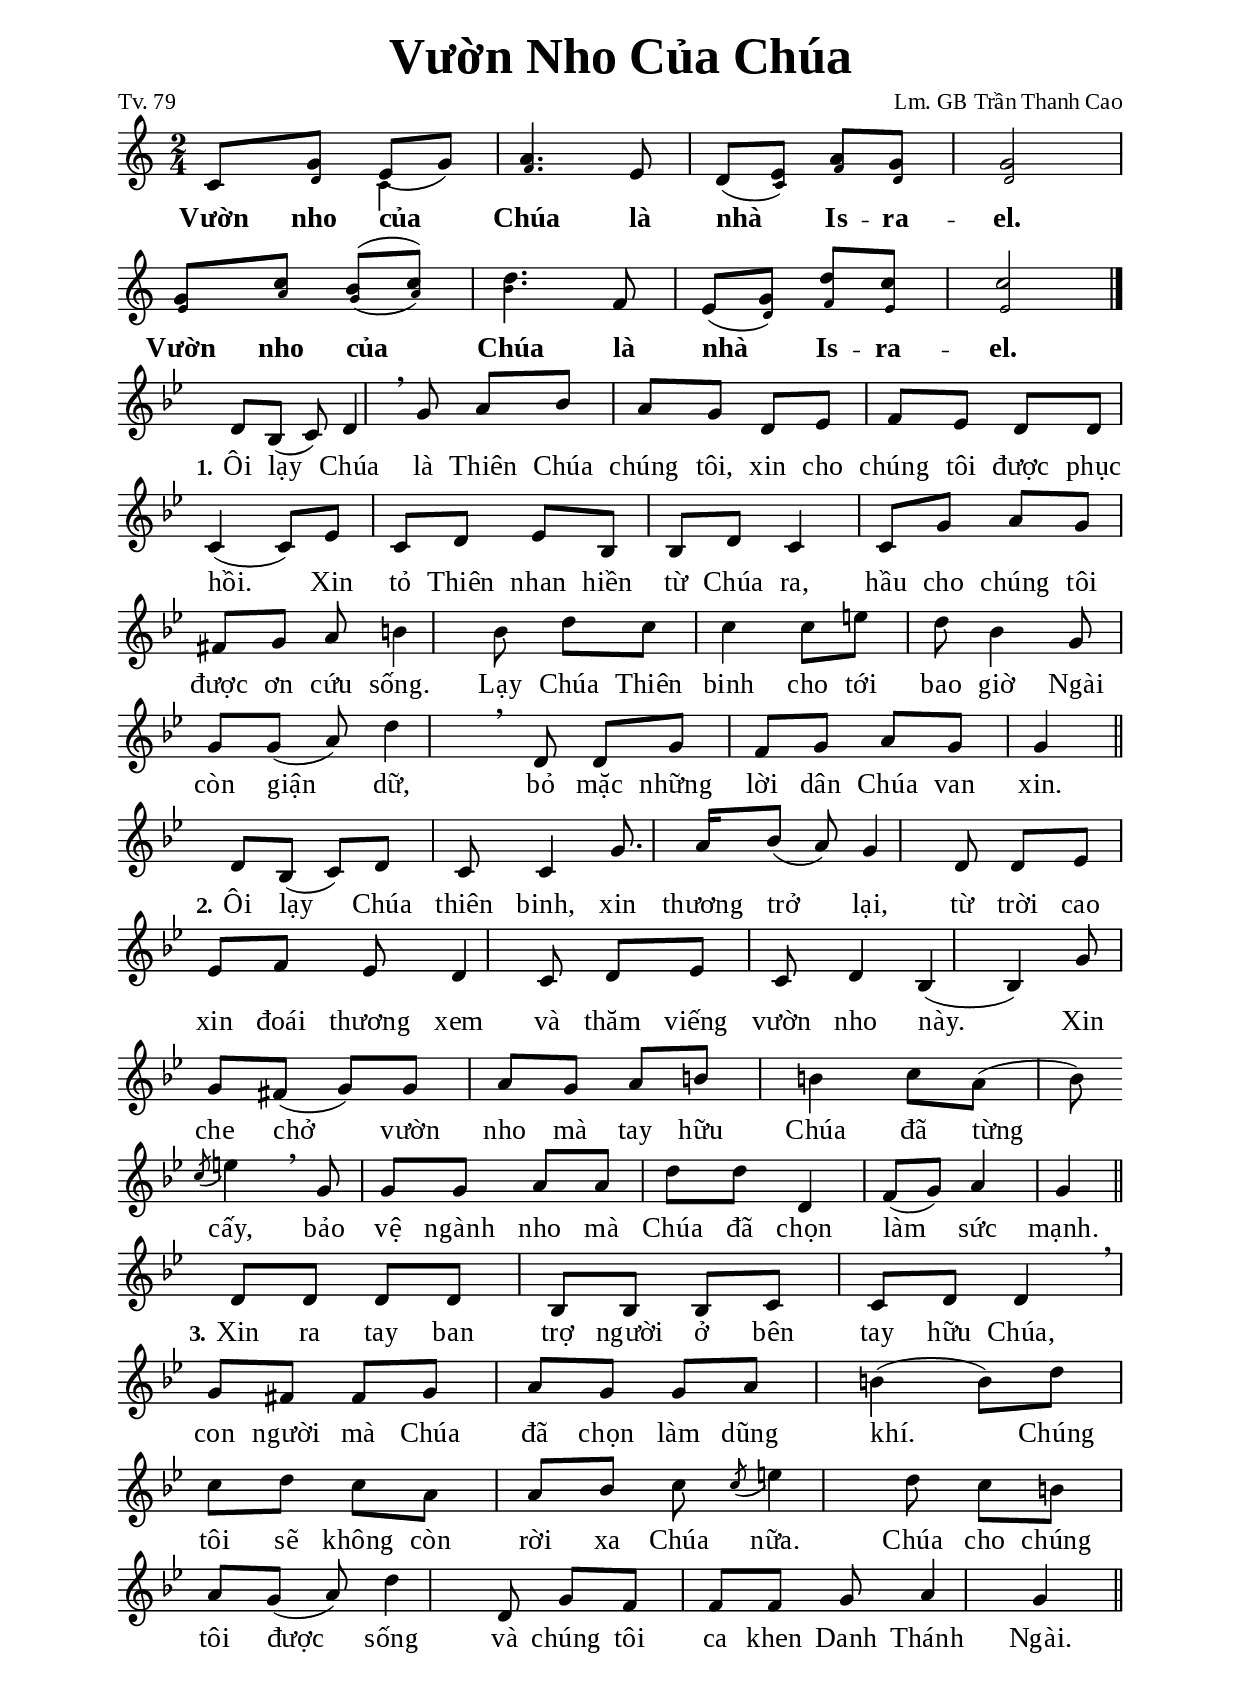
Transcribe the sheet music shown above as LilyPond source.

% Cài đặt chung
\version "2.22.1"
\include "english.ly"

\header {
  title = \markup { \fontsize #3 "Vườn Nho Của Chúa" }
  poet = "Tv. 79"
  composer = "Lm. GB Trần Thanh Cao"
  %arranger = " "
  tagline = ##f
}

% Nhạc điệp khúc
nhacDiepKhucSop = \relative c' {
  c8 g' e _(g) |
  a4. e8 |
  d (e) a g |
  g2 |
  g8 c b ^(c) |
  d4. f,8 |
  e _(g) d' c |
  c2 \bar "|."
}

nhacDiepKhucBas = \relative c' {
  c8 d c4 |
  f4. e8 |
  d _(c) f d |
  d2 |
  e8 a g _(a) 
  b4. f8 |
  e _(d) f e |
  e2
}

% Nhạc phiên khúc
nhacPhienKhucMot = \relative c' {
  d8 bf (c) d4 \breathe
  g8 a bf a g d ef f ef d d c4 (c8)
  ef c d ef bf bf d c4
  c8 g' a g fs g a b!4 bf8 d c c4 c8 e! d bf4
  g8 g g (a) d4 \breathe
  d,8 d g f g a g g4 \bar "||"
}

nhacPhienKhucHai = \relative c' {
  d8 bf (c) d c c4
  g'8. a16 bf8 (a) g4
  d8 d ef ef f ef d4 c8 d ef c d4 bf (bf)
  g'8 g fs (g) g a g a b! b!4 c8 a (bf) \break
  \acciaccatura c8 e!4 \breathe
  g,8 g g a a d d d,4 f8 (g) a4 g \bar "||"
}

nhacPhienKhucBa = \relative c' {
  d8 d d d bf bf bf c c d d4 \breathe
  g8 fs fs g a g g a b!4 (b8)
  d c d c a a bf c \acciaccatura c e!4
  d8 c b! a g (a) d4
  d,8 g f f f g a4 g \bar "||"
}

% Lời điệp khúc
loiDiepKhuc = \lyricmode {
  Vườn nho của Chúa là nhà Is -- ra -- el.
  Vườn nho của Chúa là nhà Is -- ra -- el.
}

% Lời phiên khúc
loiPhienKhucMot = \lyricmode {
  \set stanza = #"1."
  Ôi lạy Chúa là Thiên Chúa chúng tôi,
  xin cho chúng tôi được phục hồi.
  Xin tỏ Thiên nhan hiền từ Chúa ra,
  hầu cho chúng tôi được ơn cứu sống.
  Lạy Chúa Thiên binh cho tới bao giờ
  Ngài còn giận dữ, bỏ mặc những lời dân Chúa van xin.
}

loiPhienKhucHai = \lyricmode {
  \set stanza = #"2."
  Ôi lạy Chúa thiên binh, xin thương trở lại,
  từ trời cao xin đoái thương xem và thăm viếng vườn nho này.
  Xin che chở vườn nho mà tay hữu Chúa đã từng cấy,
  bảo vệ ngành nho mà Chúa đã chọn làm sức mạnh.
}

loiPhienKhucBa = \lyricmode {
  \set stanza = #"3."
  Xin ra tay ban trợ người ở bên tay hữu Chúa,
  con người mà Chúa đã chọn làm dũng khí.
  Chúng tôi sẽ không còn rời xa Chúa nữa.
  Chúa cho chúng tôi được sống
  và chúng tôi ca khen Danh Thánh Ngài.
}


% Dàn trang
\paper {
  #(set-paper-size "a4")
  top-margin = 10\mm
  bottom-margin = 10\mm
  left-margin = 20\mm
  right-margin = 20\mm
  indent = #0
  #(define fonts
    (make-pango-font-tree
      "Liberation Serif"
      "Liberation Serif"
      "Liberation Serif"
      (/ 20 20)))
  page-count = #1
}

% Thiết lập tông và nhịp
TongNhip = { \key c \major \time 2/4 }

% Đổi kích thước nốt cho bè phụ
notBePhu =
#(define-music-function (font-size music) (number? ly:music?)
   (for-some-music
     (lambda (m)
       (if (music-is-of-type? m 'rhythmic-event)
           (begin
             (set! (ly:music-property m 'tweaks)
                   (cons `(font-size . ,font-size)
                         (ly:music-property m 'tweaks)))
             #t)
           #f))
     music)
   music)

\score {
  \new ChoirStaff <<
    \new Staff = diepKhuc \with {
        \consists "Merge_rests_engraver"
        %\magnifyStaff #(magstep +1)
        printPartCombineTexts = ##f
      }
      <<
      \new Voice \TongNhip \partCombine 
        \nhacDiepKhucSop
        \notBePhu -3 { \nhacDiepKhucBas }
      \new NullVoice = nhacThamChieu \nhacDiepKhucSop
      \new Lyrics \lyricsto nhacThamChieu \loiDiepKhuc
      >>
  >>
  \layout {
    \override Lyrics.LyricText.font-series = #'bold
    \override Lyrics.LyricText.font-size = #+2
    \override Lyrics.LyricSpace.minimum-distance = #4.0
    \override Score.BarNumber.break-visibility = ##(#f #f #f)
    \override Score.SpacingSpanner.uniform-stretching = ##t
  }
}

\score {
  \new ChoirStaff <<
    \new Staff = phienKhuc \with {
        %\magnifyStaff #(magstep +1)
      }
      <<
      \new Voice = beSop {
        \key bf \major \time 2/4 \nhacPhienKhucMot
      }
    >>
    \new Lyrics \lyricsto beSop \loiPhienKhucMot
  >>
  \layout {
    \override Staff.TimeSignature.transparent = ##t
    \override Lyrics.LyricText.font-size = #+2
    \override Lyrics.LyricSpace.minimum-distance = #1.5
    \override Score.BarNumber.break-visibility = ##(#f #f #f)
    \override Score.SpacingSpanner.uniform-stretching = ##t
    \set Score.barAlways = ##t
    \set Score.defaultBarType = ""
  } 
}

\score {
  \new ChoirStaff <<
    \new Staff = phienKhuc \with {
        %\magnifyStaff #(magstep +1)
      }
      <<
      \new Voice = beSop {
        \key bf \major \time 2/4 \nhacPhienKhucHai
      }
    >>
    \new Lyrics \lyricsto beSop \loiPhienKhucHai
  >>
  \layout {
    \override Staff.TimeSignature.transparent = ##t
    \override Lyrics.LyricText.font-size = #+2
    \override Lyrics.LyricSpace.minimum-distance = #2.2
    \override Score.BarNumber.break-visibility = ##(#f #f #f)
    \override Score.SpacingSpanner.uniform-stretching = ##t
    \set Score.barAlways = ##t
    \set Score.defaultBarType = ""
  } 
}

\score {
  \new ChoirStaff <<
    \new Staff = phienKhuc \with {
        %\magnifyStaff #(magstep +1)
      }
      <<
      \new Voice = beSop {
        \key bf \major \time 2/4 \nhacPhienKhucBa
      }
    >>
    \new Lyrics \lyricsto beSop \loiPhienKhucBa
  >>
  \layout {
    \override Staff.TimeSignature.transparent = ##t
    \override Lyrics.LyricText.font-size = #+2
    \override Lyrics.LyricSpace.minimum-distance = #1.2
    \override Score.BarNumber.break-visibility = ##(#f #f #f)
    \override Score.SpacingSpanner.uniform-stretching = ##t
    \set Score.barAlways = ##t
    \set Score.defaultBarType = ""
  } 
}

